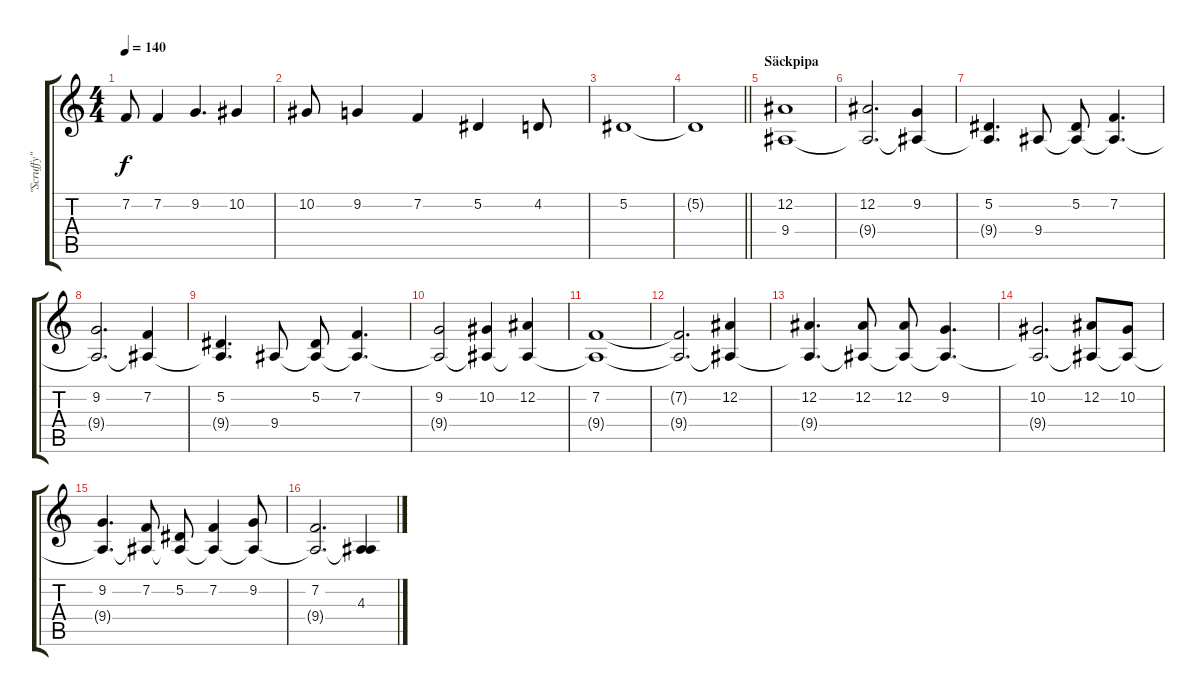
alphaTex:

\track ("\"Scruffy\" Wallace" "\"Scruffy\" ") {instrument bagpipe}
\staff {score tabs}
\tuning (Eb4 Bb3 Gb3 Db3 Ab2 Eb2) {hide}
\ts (4 4)
\tempo 140
\clef g2
\ks c
7.2.8{dy f} 7.2.4 9.2.4{d} 10.2.4 |
10.2.8 9.2.4 7.2.4 5.2.4 4.2.8 |
5.2.1 |
\barLineRight lightlight
5.2{t}.1 |
\section ("" "Säckpipa")
(12.2 9.4).1 |
(12.2 9.4{t}).2{d} (9.2 9.4{t}).4 |
(5.2 9.4{t}).4{d} 9.4.8 (5.2 9.4{t}).8 (7.2 9.4{t}).4{d} |
(9.2 9.4{t}).2{d} (7.2 9.4{t}).4 |
(5.2 9.4{t}).4{d} 9.4.8 (5.2 9.4{t}).8 (7.2 9.4{t}).4{d} |
(9.2 9.4{t}).2 (10.2 9.4{t}).4 (12.2 9.4{t}).4 |
(7.2 9.4{t}).1 |
(7.2{t} 9.4{t}).2{d} (12.2 9.4{t}).4 |
(12.2 9.4{t}).4{d} (12.2 9.4{t}).8 (12.2 9.4{t}).8 (9.2 9.4{t}).4{d} |
(10.2 9.4{t}).2{d} (12.2 9.4{t}).8 (10.2 9.4{t}).8 |
(9.2 9.4{t}).4{d} (7.2 9.4{t}).8 (5.2 9.4{t}).8 (7.2 9.4{t}).4 (9.2 9.4{t}).8 |
(7.2 9.4{t}).2{d} (4.3 9.4{t}).4
